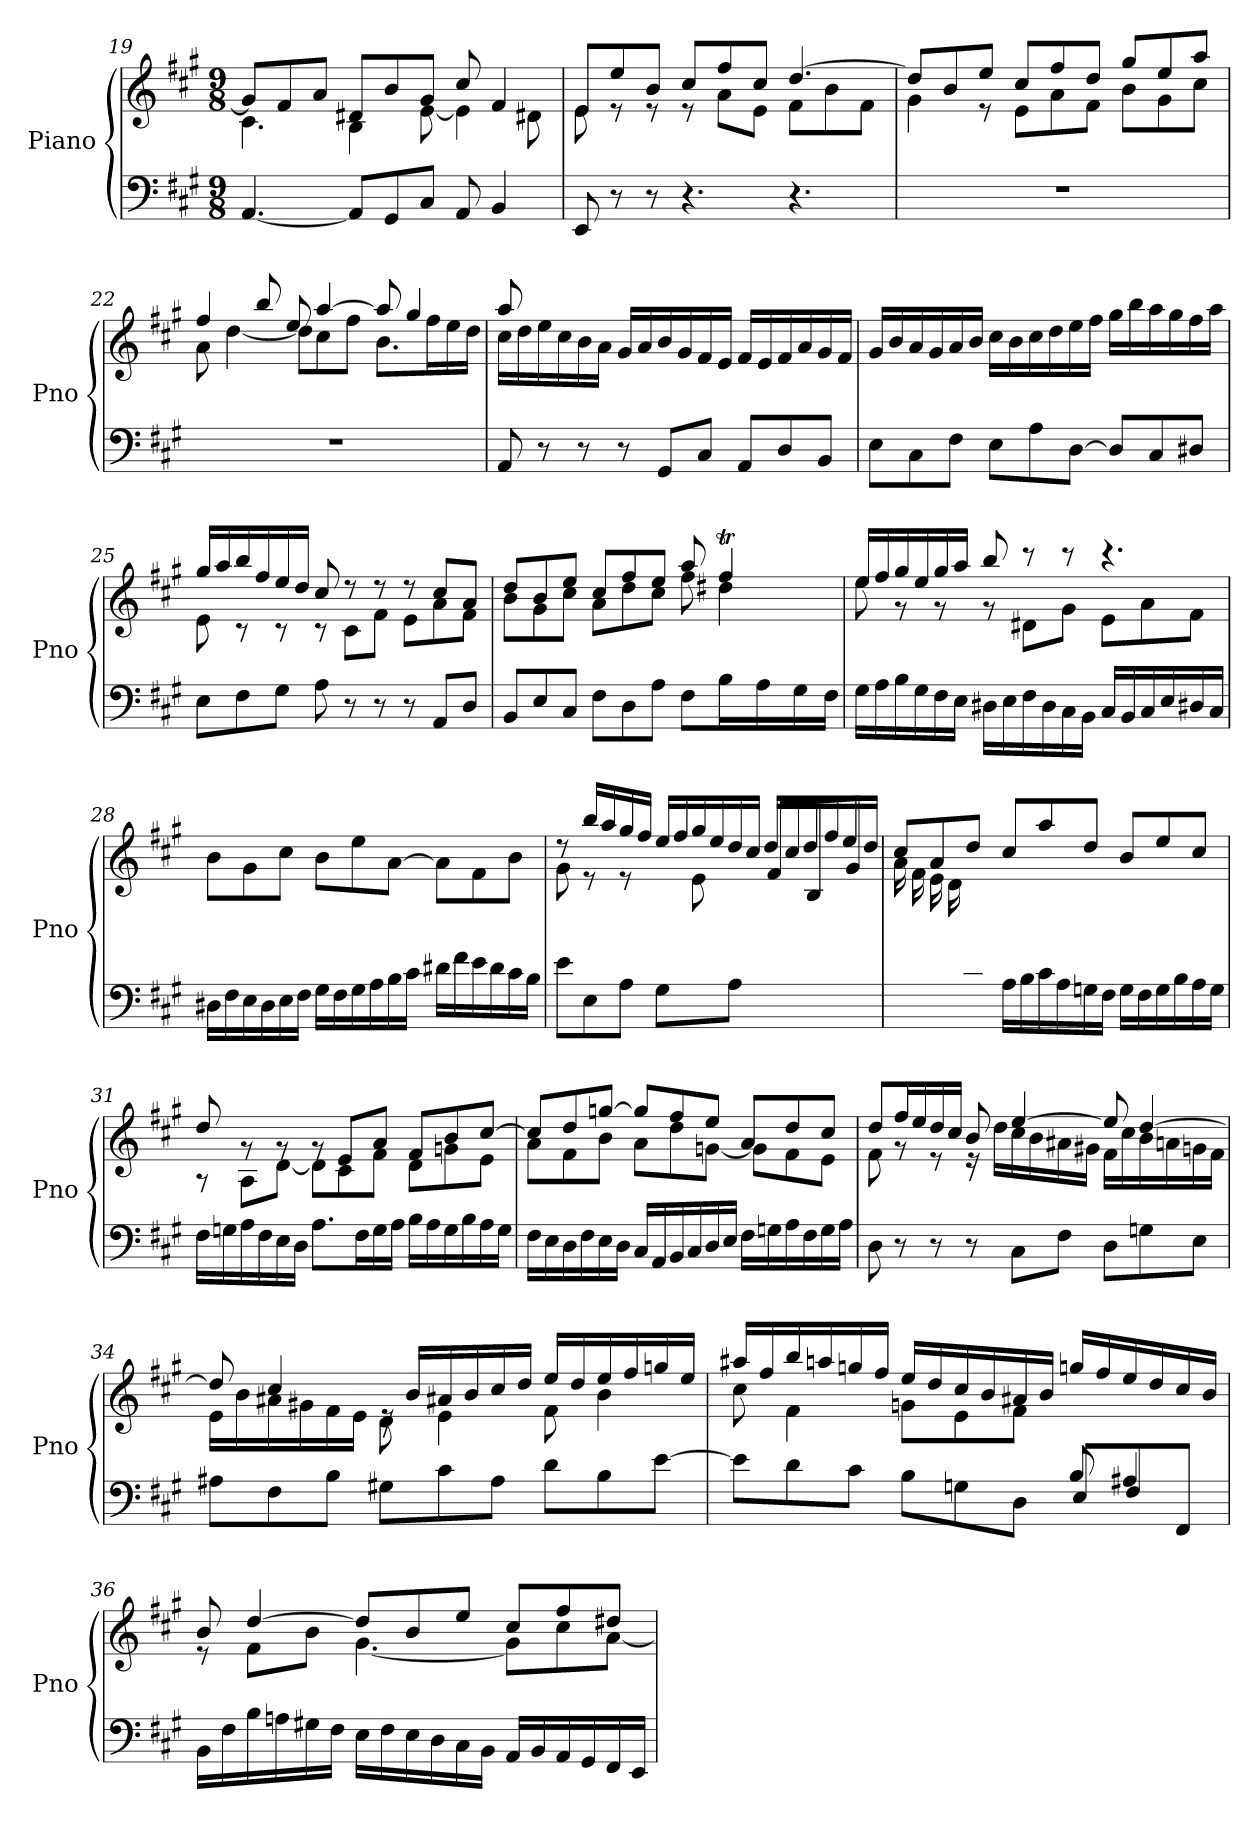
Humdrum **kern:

**kern	**kern
*part1	*part1
*staff2	*staff1
*I"Piano	*
*I'Pno	*
*clefF4	*clefG2
*k[f#c#g#]	*k[f#c#g#]
*M9/8	*M9/8
=19	=19
*	*^
[4.AA/	8g#/L]	4.c#\
.	8f#/	.
.	8a/J	.
8AA/L]	8d#X/L	4B\
8GG#/	8b/	.
8C#/J	8g#/J	[8e\
8AA/	8cc#/	4e\]
4BB/	4f#/	.
.	.	8d#X\
=20	=20	=20
8EE/	8e/L	8e\
8r	8ee/	8r
8r	8b/J	8r
4.r	8cc#/L	8r
.	8ff#/	8a\L
.	8cc#/J	8e\J
4.r	[4.dd/	8f#\L
.	.	8b\
.	.	8f#\J
!!LO:LB:g=z	!!
=21	=21	=21
8%9r	8dd/L]	4g#\
.	8b/	.
.	8ee/J	8r
.	8cc#/L	8e\L
.	8ff#/	8a\
.	8dd/J	8f#\J
.	8gg#/L	8b\L
.	8ee/	8g#\
.	8aa/J	8cc#\J
=22	=22	=22
8%9r	4ff#/	8a\
.	.	[4dd\
.	8bb/	.
.	8ee/	8dd\L]
.	[4aa/	8cc#\
.	.	8ff#\J
.	8aa/]	8.b\L
.	4gg#/	.
.	.	16ff#\L
.	.	16ee\
.	.	16dd\JJ
=23	=23	=23
*^	*	*
8ryy	8AA/	16cc#\LL	8aa/
.	.	16dd\	.
1ryy	8r	16ee\	1ryy
.	.	16cc#\	.
.	8r	16b\	.
.	.	16a\JJ	.
.	8r	16g#/LL	.
.	.	16a/	.
.	8GG#/L	16b/	.
.	.	16g#/	.
.	8C#/J	16f#/	.
.	.	16e/JJ	.
.	8AA/L	16f#/LL	.
.	.	16e/	.
.	8D/	16f#/	.
.	.	16a/	.
.	8BB/J	16g#/	.
.	.	16f#/JJ	.
*v	*v	*	*
*	*v	*v
!!LO:LB:g=z
=24	=24
8E\L	16g#/LL
.	16b/
8C#\	16a/
.	16g#/
8F#\J	16a/
.	16b/JJ
8E\L	16cc#\LL
.	16b\
8A\	16cc#\
.	16dd\
[8D\J	16ee\
.	16ff#\JJ
8D/L]	16gg#\LL
.	16bb\
8C#/	16aa\
.	16gg#\
8D#X/J	16ff#\
.	16aa\JJ
=25	=25
*	*^
8E\L	16gg#/LL	8e\
.	16aa/	.
8F#\	16bb/	8r
.	16ff#/	.
8G#\J	16ee/	8r
.	16dd/JJ	.
8A\	8cc#/	8r
8r	8r	8c#\L
8r	8r	8f#\J
8r	8r	8e\L
8AA/L	8cc#/L	8a\
8D/J	8a/J	8f#\J
=26	=26	=26
*^	*	*^
2..ryy	8BB/L	8dd/L	8b\L	2..ryy
.	8E/	8b/	8g#\	.
.	8C#/J	8ee/J	8cc#\J	.
.	8F#\L	8cc#/L	8a\L	.
.	8D\	8ff#/	8dd\	.
.	8A\J	8ee/J	8cc#\J	.
.	8F#\L	8aa/	8ff#\	.
4ryy	16B\L	4ff#T/	4dd#X\	32gg#yy
.	.	.	.	32ff#yy
.	16A\	.	.	32gg#yy
.	.	.	.	32ff#yy
.	16G#\	.	.	32gg#yy
.	.	.	.	16.ff#yy
.	16F#\JJ	.	.	.
*v	*v	*	*	*
*	*	*v	*v
!!LO:LB:g=z
=27	=27	=27
16G#\LL	16ee/LL	8ee\
16A\	16ff#/	.
16B\	16gg#/	8r
16G#\	16ee/	.
16F#\	16gg#/	8r
16E\JJ	16aa/JJ	.
16D#X\LL	8bb/	8r
16E\	.	.
16F#\	8r	8d#X\L
16D#\	.	.
16C#\	8r	8g#\J
16BB\JJ	.	.
16C#/LL	4.r	8e\L
16BB/	.	.
16C#/	.	8a\
16E/	.	.
16D#X/	.	8f#\J
16C#/JJ	.	.
*	*v	*v
=28	=28
16D#X\LL	8b\L
16F#\	.
16E\	8g#\
16D#\	.
16E\	8cc#\J
16F#\JJ	.
16G#\LL	8b\L
16F#\	.
16G#\	8ee\
16A\	.
16B\	[8a\J
16c#\JJ	.
16d#X\LL	8a\L]
16f#\	.
16e\	8f#\
16d#\	.
16c#\	8b\J
16B\JJ	.
!!LO:LB:g=z
=29	=29
*^	*^
*	*	*	*^
4.ryy	8e\L	8rdd	8g#\	2ryy
.	8E\	16bb/LL	8r	.
.	.	16aa/	.	.
.	8A\J	16gg#/	8r	.
.	.	16ff#/JJ	.	.
2.ryy	8G#\L	16ee/LL	2.ryy	.
.	.	16ff#/	.	.
.	8ryy	16gg#/	.	8e\
.	.	16ee/	.	.
.	8A\J	16dd/	.	8ryy
.	.	16cc#/JJ	.	.
.	4.ryy	16dd/LL	.	8f#/L
.	.	16cc#/	.	.
.	.	16dd/	.	8B/
.	.	16ff#/	.	.
.	.	16ee/	.	8g#/J
.	.	16dd/JJ	.	.
*v	*v	*	*	*
*	*	*v	*v
=30	=30	=30
4ryy	8cc#/L	16a\LL
.	.	16f#\
.	8a/	16e\
.	.	16d\
16c#/	8dd/J	2..ryy
16B/JJ	.	.
16A\LL	8cc#/L	.
16B\	.	.
16c#\	8aa/	.
16A\	.	.
16Gn\	8dd/J	.
16F#\JJ	.	.
16G\LL	8b/L	.
16F#\	.	.
16G\	8ee/	.
16B\	.	.
16A\	8cc#/J	.
16G\JJ	.	.
!!LO:PB:g=z	!!
=31	=31	=31
16F#\LL	8dd/	8r
16Gn\	.	.
16A\	8rg	8A\L
16F#\	.	.
16E\	8rg	[8d\J
16D\JJ	.	.
8.A\L	8rg	8d\L]
.	8e/L	8c#\
16F#\L	.	.
16G\	8a/J	8f#\J
16A\JJ	.	.
16B\LL	8f#/L	8d\L
16A\	.	.
16G\	8b/	8gn\
16B\	.	.
16A\	[8cc#/J	8e\J
16G\JJ	.	.
!!LO:LB:g=z	!!
=32	=32	=32
16F#\LL	8cc#/L]	8a\L
16E\	.	.
16D\	8dd/	8f#\
16F#\	.	.
16E\	[8ggn/J	8b\J
16D\JJ	.	.
16C#/LL	8gg/L]	8a\L
16AA/	.	.
16BB/	8ff#/	8dd\
16C#/	.	.
16D/	8ee/J	[8gn\J
16E/JJ	.	.
16F#\LL	8a/L	8g\L]
16Gn\	.	.
16A\	8dd/	8f#\
16F#\	.	.
16G\	8cc#/J	8e\J
16A\JJ	.	.
=33	=33	=33
8D\	8dd/L	8f#\
8r	16ff#/L	8r
.	16ee/	.
8r	16dd/	8r
.	16cc#/JJ	.
8r	8b/	16r
.	.	16dd\LL
8C#\L	[4ee/	16cc#\
.	.	16b\
8F#\J	.	16a#X\
.	.	16g#X\JJ
8D\L	8ee/]	16f#\LL
.	.	16cc#\
8Gn\	[4dd/	16b\
.	.	16an\
8E\J	.	16gn\
.	.	16f#\JJ
!!LO:LB:g=z	!!
=34	=34	=34
8A#X\L	8dd/]	16e\LL
.	.	16b\
8F#\	4cc#/	16a#X\
.	.	16g#X\
8B\J	.	16f#\
.	.	16e\JJ
8G#X\L	16re	8d\
.	16b/LL	.
8c#\	16a#X/	4e\
.	16b/	.
8A#\J	16cc#/	.
.	16dd/JJ	.
8d\L	16ee/LL	8f#\
.	16dd/	.
8B\	16ee/	4b\
.	16ff#/	.
[8e\J	16ggn/	.
.	16ee/JJ	.
=35	=35	=35
*^	*	*
2.ryy	8e\L]	16aa#X/LL	8cc#\
.	.	16ff#/	.
.	8d\	16bb/	4f#\
.	.	16aan/	.
.	8c#\J	16ggn/	.
.	.	16ff#/JJ	.
.	8B\L	16ee/LL	8gn\L
.	.	16dd/	.
.	8Gn\	16cc#/	8e\
.	.	16b/	.
.	8D\J	16a#X/	8f#\J
.	.	16b/JJ	.
8B/	8E/L	16ggn/LL	4.ryy
.	.	16ff#/	.
4A#X/	8F#/	16ee/	.
.	.	16dd/	.
.	8FF#/J	16cc#/	.
.	.	16b/JJ	.
*v	*v	*	*
!!LO:LB:g=z	!!
=36	=36	=36
16BB\LL	8b/	8r
16F#\	.	.
16B\	[4dd/	8f#\L
16An\	.	.
16G#X\	.	8b\J
16F#\JJ	.	.
16E\LL	8dd/L]	[4.g#\
16F#\	.	.
16E\	8b/	.
16D\	.	.
16C#\	8ee/J	.
16BB\JJ	.	.
16AA/LL	8cc#/L	8g#\L]
16BB/	.	.
16AA/	8ff#/	8cc#\
16GG#/	.	.
16FF#/	8dd#X/J	[8a\J
16EE/JJ	.	.
*	*v	*v
=	=
*-	*-
